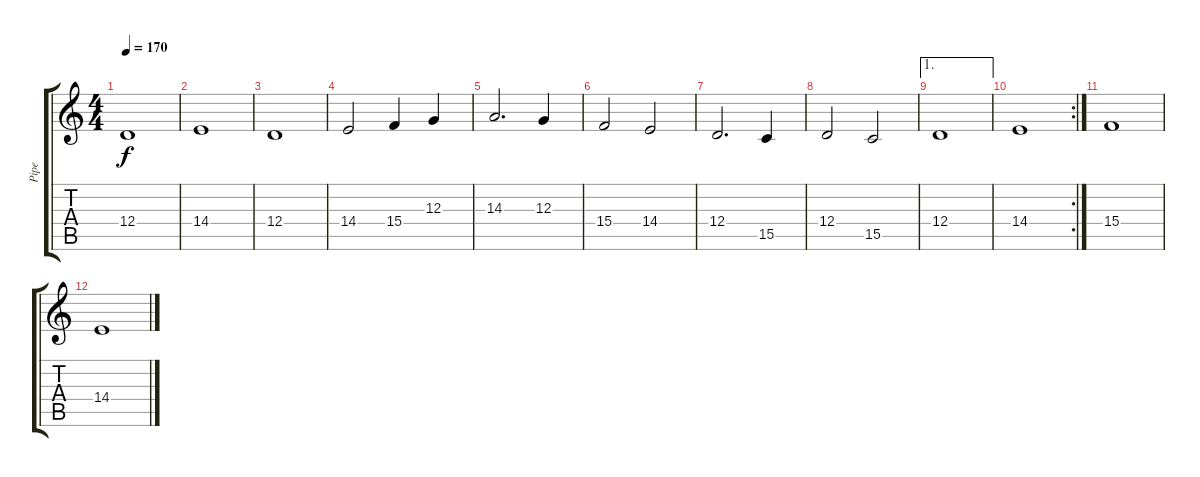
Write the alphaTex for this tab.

\track ("Pipe" "Pipe") {instrument altosax}
\staff {score tabs}
\tuning (E4 B3 G3 D3 A2 E2) {hide}
\ts (4 4)
\tempo 170
\clef g2
\ks c
12.4.1{dy f} |
14.4.1 |
12.4.1 |
14.4.2 15.4.4 12.3.4 |
14.3.2{d} 12.3.4 |
15.4.2 14.4.2 |
12.4.2{d} 15.5.4 |
12.4.2 15.5.2 |
\ae 1
12.4.1 |
\rc 2
14.4.1 |
15.4.1 |
14.4.1
